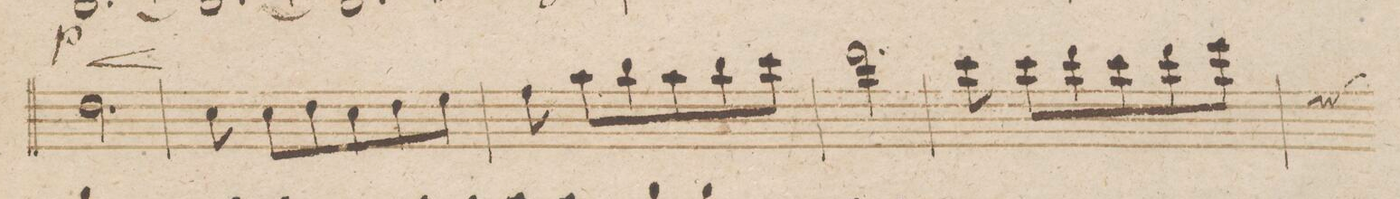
**kern	**dynam
*I"Violino Imo	*
*clefG2	*
*k[b-]	*
*M3/4	*
*2\right	*
2.dd\	<
.	[
=80	=80
8cc\	.
8cc\L	.
8dd\	.
8cc\	.
8dd\	.
8ee\J	.
=81	=81
8ff\	.
8aa\L	.
8bb-\	.
8aa\	.
8bb-\	.
8ccc\J	.
=82	=82
2.ddd\	.
=83	=83
8ccc\	.
8ccc\L	.
8ddd\	.
8ccc\	.
8ddd\	.
8eee\J	.
*custos:ee	*
=84	=84
*-	*-
